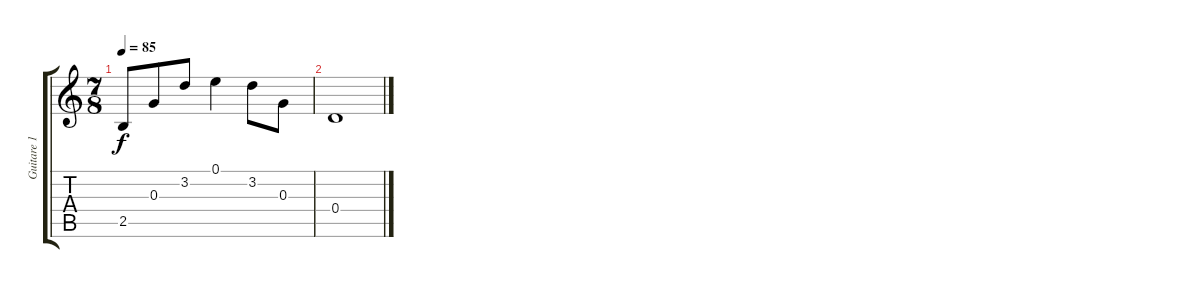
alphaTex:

\track ("Guitare 1" "Guitare 1") {instrument acousticguitarsteel}
\staff {score tabs}
\tuning (E4 B3 G3 D3 A2 D2) {hide}
\ts (7 8)
\tempo 85
\clef g2
\ks c
2.5.8{dy f} 0.3.8 3.2.8 0.1.4 3.2.8 0.3.8 |
0.4.1
